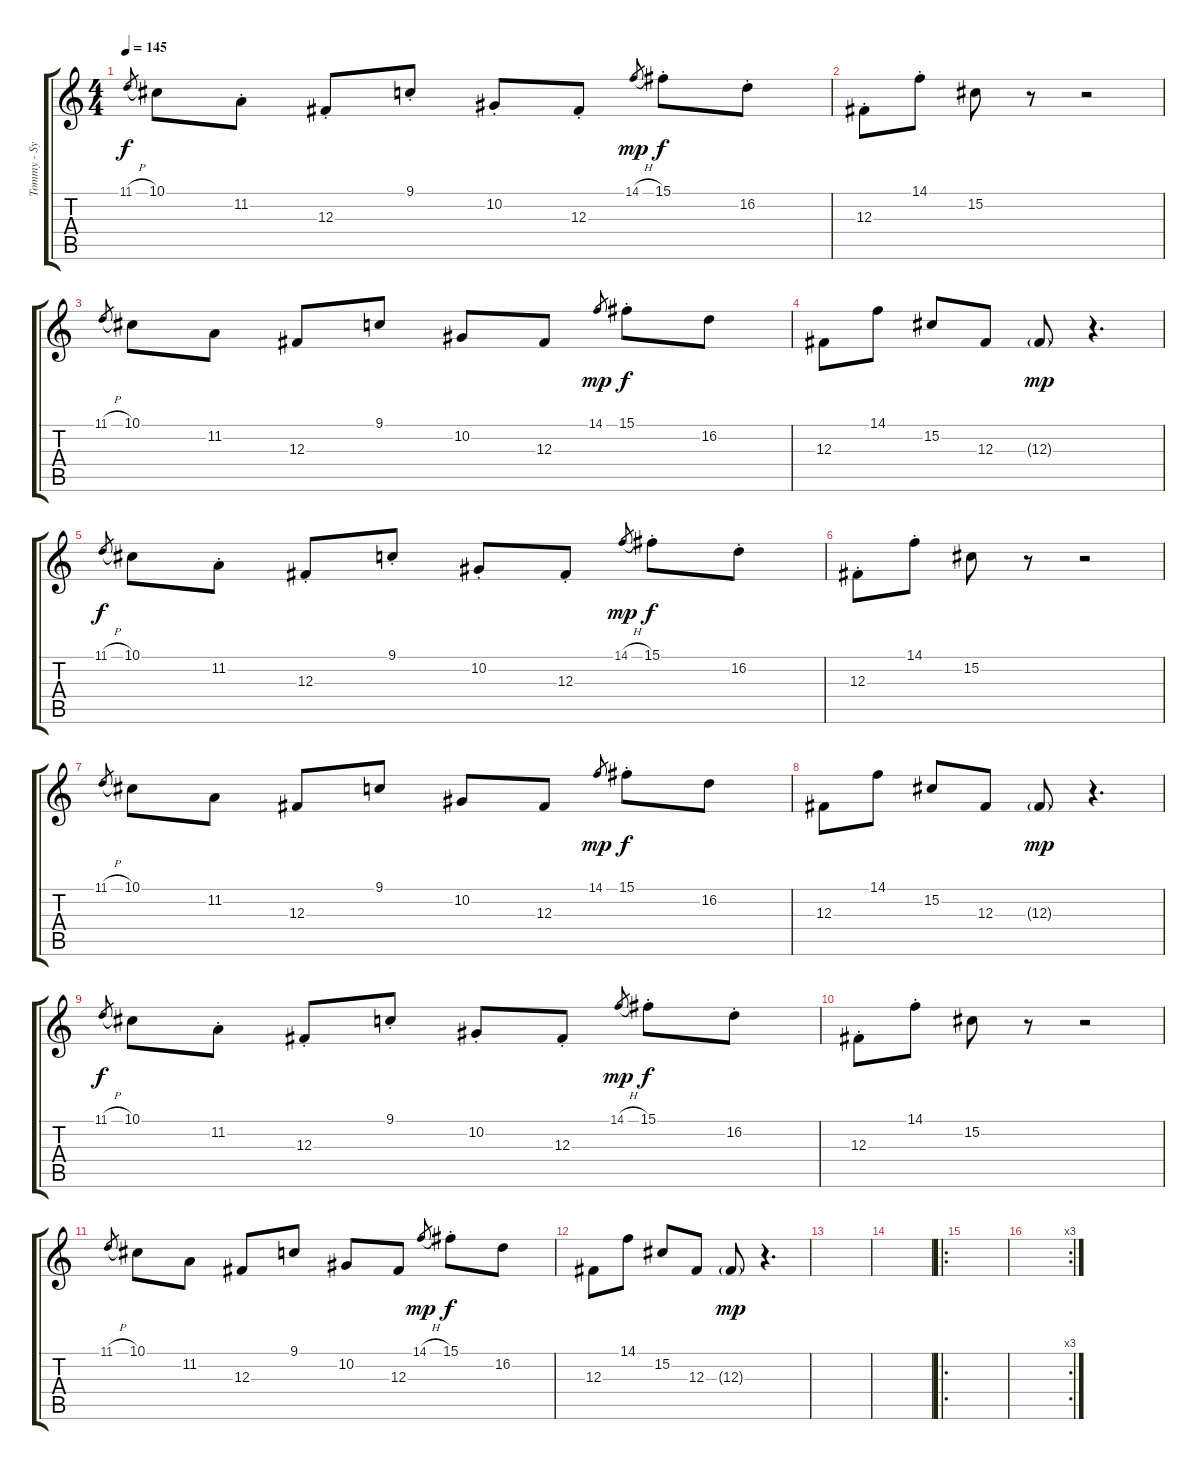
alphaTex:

\track ("Tommy - Synth" "Tommy - Sy") {instrument flute}
\staff {score tabs}
\tuning (Eb4 Bb3 Gb3 Db3 Ab2 Eb2) {hide}
\ts (4 4)
\tempo 145
\clef g2
\ks c
11.1{h}.8{gr dy f} 10.1.8 11.2{st}.8 12.3{st}.8 9.1{st}.8 10.2{st}.8 12.3{st}.8 14.1{h}.8{gr dy mp} 15.1{st}.8{dy f} 16.2{st}.8 |
12.3{st}.8 14.1{st}.8 15.2.8 r.8 r.2 |
11.1{h}.8{gr} 10.1.8 11.2.8 12.3.8 9.1.8 10.2.8 12.3.8 14.1.8{gr dy mp} 15.1{st}.8{dy f} 16.2.8 |
12.3.8 14.1.8 15.2.8 12.3.8 12.3{g}.8{dy mp} r.4{d} |
11.1{h}.8{gr dy f} 10.1.8 11.2{st}.8 12.3{st}.8 9.1{st}.8 10.2{st}.8 12.3{st}.8 14.1{h}.8{gr dy mp} 15.1{st}.8{dy f} 16.2{st}.8 |
12.3{st}.8 14.1{st}.8 15.2.8 r.8 r.2 |
11.1{h}.8{gr} 10.1.8 11.2.8 12.3.8 9.1.8 10.2.8 12.3.8 14.1.8{gr dy mp} 15.1{st}.8{dy f} 16.2.8 |
12.3.8 14.1.8 15.2.8 12.3.8 12.3{g}.8{dy mp} r.4{d} |
11.1{h}.8{gr dy f} 10.1.8 11.2{st}.8 12.3{st}.8 9.1{st}.8 10.2{st}.8 12.3{st}.8 14.1{h}.8{gr dy mp} 15.1{st}.8{dy f} 16.2{st}.8 |
12.3{st}.8 14.1{st}.8 15.2.8 r.8 r.2 |
11.1{h}.8{gr} 10.1.8 11.2.8 12.3.8 9.1.8 10.2.8 12.3.8 14.1{h}.8{gr dy mp} 15.1{st}.8{dy f} 16.2.8 |
12.3.8 14.1.8 15.2.8 12.3.8 12.3{g}.8{dy mp} r.4{d} |
|
|
\ro
|
\rc 3
